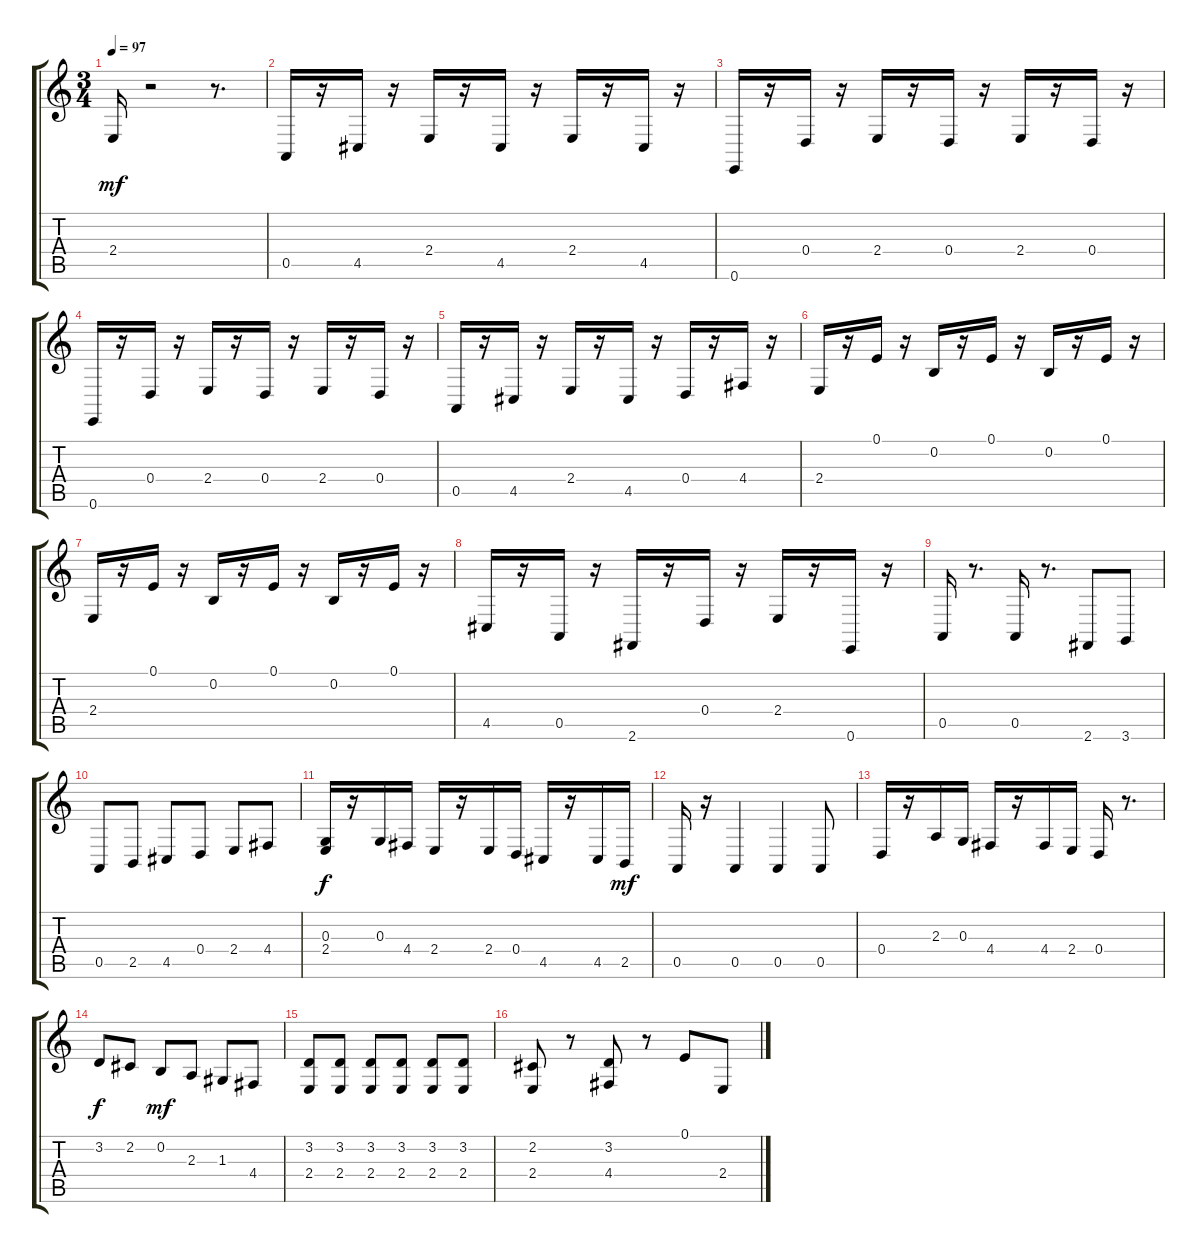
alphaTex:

\track "" {instrument pizzicatostrings}
\staff {score tabs}
\tuning (E4 B3 G3 D3 A2 E2) {hide}
\ts (3 4)
\tempo 97
\clef g2
\ks c
2.4.16{dy mf} r.2 r.8{d} |
0.5.16 r.16 4.5.16 r.16 2.4.16 r.16 4.5.16 r.16 2.4.16 r.16 4.5.16 r.16 |
0.6.16 r.16 0.4.16 r.16 2.4.16 r.16 0.4.16 r.16 2.4.16 r.16 0.4.16 r.16 |
0.6.16 r.16 0.4.16 r.16 2.4.16 r.16 0.4.16 r.16 2.4.16 r.16 0.4.16 r.16 |
0.5.16 r.16 4.5.16 r.16 2.4.16 r.16 4.5.16 r.16 0.4.16 r.16 4.4.16 r.16 |
2.4.16 r.16 0.1.16 r.16 0.2.16 r.16 0.1.16 r.16 0.2.16 r.16 0.1.16 r.16 |
2.4.16 r.16 0.1.16 r.16 0.2.16 r.16 0.1.16 r.16 0.2.16 r.16 0.1.16 r.16 |
4.5.16 r.16 0.5.16 r.16 2.6.16 r.16 0.4.16 r.16 2.4.16 r.16 0.6.16 r.16 |
0.5.16 r.8{d} 0.5.16 r.8{d} 2.6.8{instrument cello} 3.6.8 |
0.5.8 2.5.8 4.5.8 0.4.8 2.4.8 4.4.8 |
(0.3 2.4).16{dy f} r.16 0.3.16 4.4.16 2.4.16 r.16 2.4.16 0.4.16 4.5.16 r.16 4.5.16 2.5.16{dy mf} |
0.5.16 r.16 0.5.4 0.5.4 0.5.8 |
0.4.16 r.16 2.3.16 0.3.16 4.4.16 r.16 4.4.16 2.4.16 0.4.16 r.8{d} |
3.2.8{dy f} 2.2.8 0.2.8{dy mf} 2.3.8 1.3.8 4.4.8 |
(3.2 2.4).8 (3.2 2.4).8 (3.2 2.4).8 (3.2 2.4).8 (3.2 2.4).8 (3.2 2.4).8 |
(2.2 2.4).8 r.8 (3.2 4.4).8 r.8 0.1.8 2.4.8
